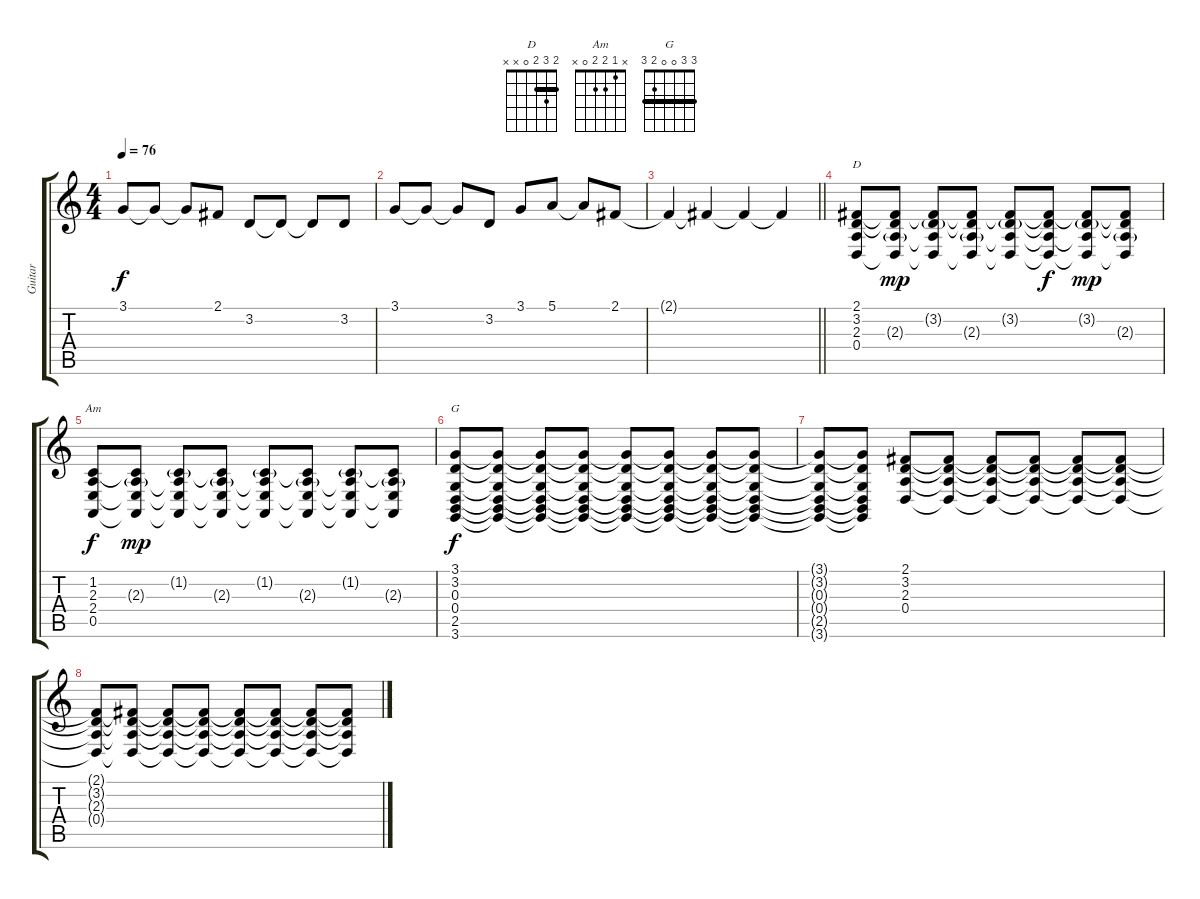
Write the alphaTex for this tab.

\track ("Guitar" "Guitar") {instrument stringensemble2}
\staff {score tabs}
\tuning (E4 B3 G3 D3 A2 E2) {hide}
\chord ("D" 2 3 2 0 x x) {barre 2}
\chord ("Am" x 1 2 2 0 x)
\chord ("G" 3 3 0 0 2 3) {barre 3}
\ts (4 4)
\tempo 76
\clef g2
\ks c
3.1{t}.8{dy f} 3.1{t}.8 3.1{t}.8 2.1.8 3.2.8 3.2{t}.8 3.2{t}.8 3.2.8 |
3.1.8 3.1{t}.8 3.1{t}.8 3.2.8 3.1.8 5.1.8 5.1{t}.8 2.1.8 |
\barLineRight lightlight
2.1{t}.4 2.1{t}.4 2.1{t}.4 2.1{t}.4 |
(2.1 3.2 2.3 0.4).8{ch "D" instrument stringensemble2} (2.1{t} 3.2{t} 2.3{g} 0.4{t}).8{dy mp} (2.1{t} 3.2{g} 2.3{t} 0.4{t}).8 (2.1{t} 3.2{t} 2.3{g} 0.4{t}).8 (2.1{t} 3.2{g} 2.3{t} 0.4{t}).8 (2.1{t} 3.2{t} 2.3{t} 0.4{t}).8{dy f} (2.1{t} 3.2{g} 2.3{t} 0.4{t}).8{dy mp} (2.1{t} 3.2{t} 2.3{g} 0.4{t}).8 |
(1.2 2.3 2.4 0.5).8{ch "Am" dy f} (1.2{t} 2.3{g} 2.4{t} 0.5{t}).8{dy mp} (1.2{g} 2.3{t} 2.4{t} 0.5{t}).8 (1.2{t} 2.3{g} 2.4{t} 0.5{t}).8 (1.2{g} 2.3{t} 2.4{t} 0.5{t}).8 (1.2{t} 2.3{g} 2.4{t} 0.5{t}).8 (1.2{g} 2.3{t} 2.4{t} 0.5{t}).8 (1.2{t} 2.3{g} 2.4{t} 0.5{t}).8 |
(3.1 3.2 0.3 0.4 2.5 3.6).8{ch "G" dy f} (3.1{t} 3.2{t} 0.3{t} 0.4{t} 2.5{t} 3.6{t}).8 (3.1{t} 3.2{t} 0.3{t} 0.4{t} 2.5{t} 3.6{t}).8 (3.1{t} 3.2{t} 0.3{t} 0.4{t} 2.5{t} 3.6{t}).8 (3.1{t} 3.2{t} 0.3{t} 0.4{t} 2.5{t} 3.6{t}).8 (3.1{t} 3.2{t} 0.3{t} 0.4{t} 2.5{t} 3.6{t}).8 (3.1{t} 3.2{t} 0.3{t} 0.4{t} 2.5{t} 3.6{t}).8 (3.1{t} 3.2{t} 0.3{t} 0.4{t} 2.5{t} 3.6{t}).8 |
(3.1{t} 3.2{t} 0.3{t} 0.4{t} 2.5{t} 3.6{t}).8 (3.1{t} 3.2{t} 0.3{t} 0.4{t} 2.5{t} 3.6{t}).8 (2.1 3.2 2.3 0.4).8 (2.1{t} 3.2{t} 2.3{t} 0.4{t}).8 (2.1{t} 3.2{t} 2.3{t} 0.4{t}).8 (2.1{t} 3.2{t} 2.3{t} 0.4{t}).8 (2.1{t} 3.2{t} 2.3{t} 0.4{t}).8 (2.1{t} 3.2{t} 2.3{t} 0.4{t}).8 |
(2.1{t} 3.2{t} 2.3{t} 0.4{t}).8 (2.1{t} 3.2{t} 2.3{t} 0.4{t}).8 (2.1{t} 3.2{t} 2.3{t} 0.4{t}).8 (2.1{t} 3.2{t} 2.3{t} 0.4{t}).8 (2.1{t} 3.2{t} 2.3{t} 0.4{t}).8 (2.1{t} 3.2{t} 2.3{t} 0.4{t}).8 (2.1{t} 3.2{t} 2.3{t} 0.4{t}).8 (2.1{t} 3.2{t} 2.3{t} 0.4{t}).8
